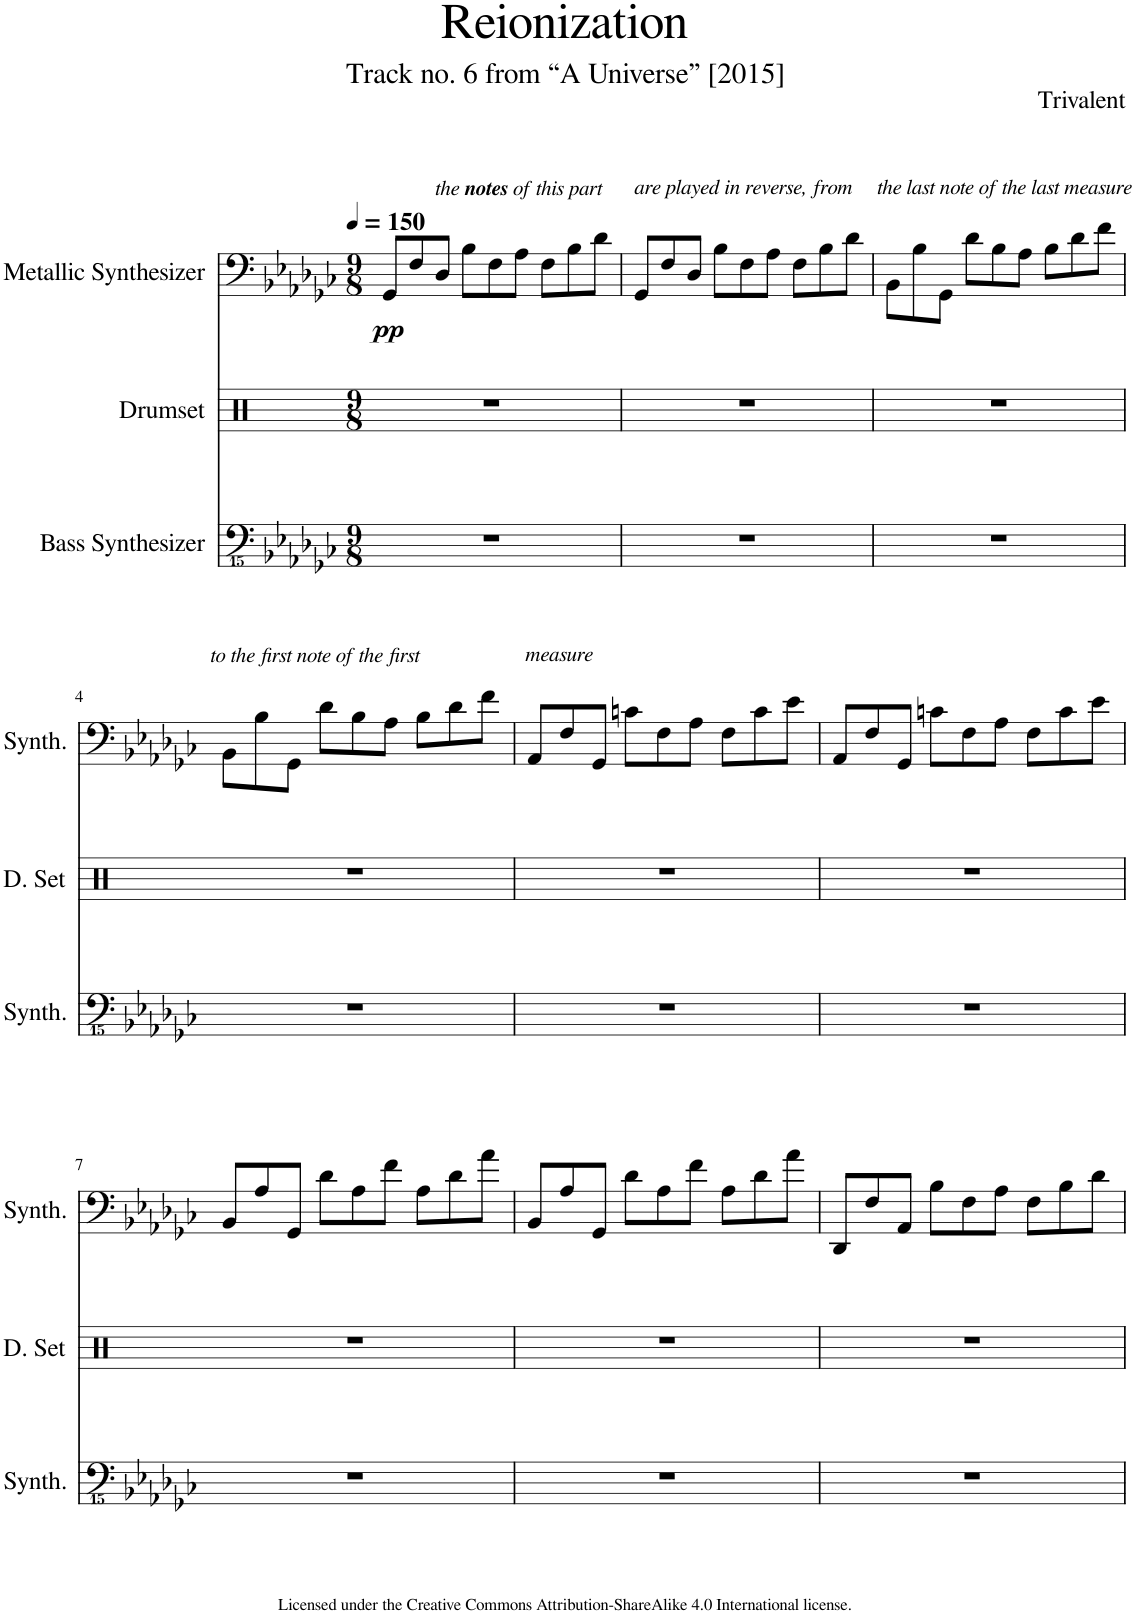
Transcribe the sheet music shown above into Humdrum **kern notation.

**kern	**kern	**kern	**dynam
*part3	*part2	*part1	*part1
*staff3	*staff2	*staff1	*staff1
*I"Bass Synthesizer	*I"Drumset	*I"Metallic Synthesizer	*
*I'Synth.	*I'D. Set	*I'Synth.	*
*clefFvv4	*clefX	*clefF4	*
*k[b-e-a-d-g-c-]	*k[]	*k[b-e-a-d-g-c-]	*
*M9/8	*M9/8	*M9/8	*
*MM150	*MM150	*MM150	*
=1	=1	=1	=1
!	!	!LO:TX:a:i:t=the	!
!	!	!LO:TX:a:B:t=notes	!
!	!	!LO:TX:a:t=of this part	!
!	!	!	!LO:DY:b
8%9r	8%9r	8GG-/L	pp
.	.	8F/	.
.	.	8D-/J	.
.	.	8B-\L	.
.	.	8F\	.
.	.	8A-\J	.
.	.	8F\L	.
.	.	8B-\	.
.	.	8d-\J	.
=2	=2	=2	=2
!	!	!LO:TX:a:i:t=are played in reverse, from	!
8%9r	8%9r	8GG-/L	.
.	.	8F/	.
.	.	8D-/J	.
.	.	8B-\L	.
.	.	8F\	.
.	.	8A-\J	.
.	.	8F\L	.
.	.	8B-\	.
.	.	8d-\J	.
=3	=3	=3	=3
!	!	!LO:TX:a:i:t=the last note of the last measure	!
8%9r	8%9r	8BB-\L	.
.	.	8B-\	.
.	.	8GG-\J	.
.	.	8d-\L	.
.	.	8B-\	.
.	.	8A-\J	.
.	.	8B-\L	.
.	.	8d-\	.
.	.	8f\J	.
!!LO:LB:g=z
=4	=4	=4	=4
!	!	!LO:TX:a:i:t=to the first note of the first	!
8%9r	8%9r	8BB-\L	.
.	.	8B-\	.
.	.	8GG-\J	.
.	.	8d-\L	.
.	.	8B-\	.
.	.	8A-\J	.
.	.	8B-\L	.
.	.	8d-\	.
.	.	8f\J	.
=5	=5	=5	=5
!	!	!LO:TX:a:i:t=measure	!
8%9r	8%9r	8AA-/L	.
.	.	8F/	.
.	.	8GG-/J	.
.	.	8cn\L	.
.	.	8F\	.
.	.	8A-\J	.
.	.	8F\L	.
.	.	8c\	.
.	.	8e-\J	.
=6	=6	=6	=6
8%9r	8%9r	8AA-/L	.
.	.	8F/	.
.	.	8GG-/J	.
.	.	8cn\L	.
.	.	8F\	.
.	.	8A-\J	.
.	.	8F\L	.
.	.	8c\	.
.	.	8e-\J	.
!!LO:LB:g=z
=7	=7	=7	=7
8%9r	8%9r	8BB-/L	.
.	.	8A-/	.
.	.	8GG-/J	.
.	.	8d-\L	.
.	.	8A-\	.
.	.	8f\J	.
.	.	8A-\L	.
.	.	8d-\	.
.	.	8a-\J	.
=8	=8	=8	=8
8%9r	8%9r	8BB-/L	.
.	.	8A-/	.
.	.	8GG-/J	.
.	.	8d-\L	.
.	.	8A-\	.
.	.	8f\J	.
.	.	8A-\L	.
.	.	8d-\	.
.	.	8a-\J	.
=9	=9	=9	=9
8%9r	8%9r	8DD-/L	.
.	.	8F/	.
.	.	8AA-/J	.
.	.	8B-\L	.
.	.	8F\	.
.	.	8A-\J	.
.	.	8F\L	.
.	.	8B-\	.
.	.	8d-\J	.
=	=	=	=
*-	*-	*-	*-
